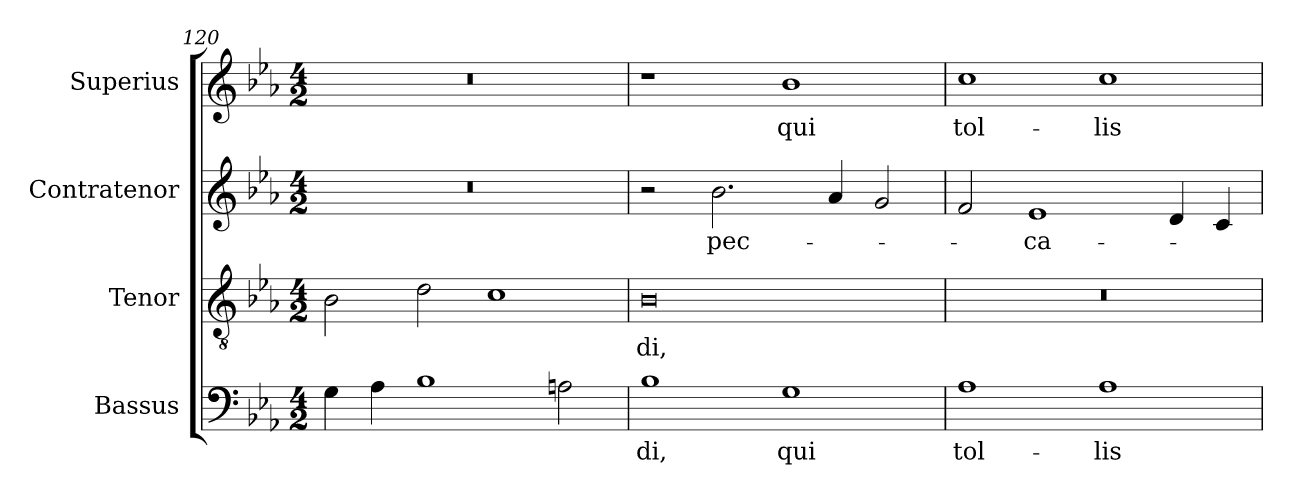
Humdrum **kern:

**kern	**text	**kern	**text	**kern	**text	**kern	**text
*part4	*part4	*part3	*part3	*part2	*part2	*part1	*part1
*staff4	*staff4	*staff3	*staff3	*staff2	*staff2	*staff1	*staff1
*I"Bassus	*	*I"Tenor	*	*I"Contratenor	*	*I"Superius	*
*I'B.	*	*I'T.	*	*	*	*	*
*clefF4	*	*clefGv2	*	*clefG2	*	*clefG2	*
*	*	*ITrd7c12	*	*ITrd7c12	*	*	*
*k[b-e-a-]	*	*k[b-e-a-]	*	*k[b-e-a-]	*	*k[b-e-a-]	*
*E-:	*	*E-:	*	*E-:	*	*E-:	*
*M4/2	*	*M4/2	*	*M4/2	*	*M4/2	*
=120	=120	=120	=120	=120	=120	=120	=120
!	!	!	!	!LO:N:vis=1	!	!LO:N:vis=1	!
4Gi\	.	2BB-i\	.	0r	.	0r	.
4A-i\	.	.	.	.	.	.	.
1B-i	.	2Di\	.	.	.	.	.
.	.	1Ci	.	.	.	.	.
2Ai\	.	.	.	.	.	.	.
=121	=121	=121	=121	=121	=121	=121	=121
!	!LO:LY:b:color=#000000	!	!	!	!	!	!
!	!	!	!LO:LY:b:color=#000000	!	!	!	!
1B-i	-di,	0BB-i	-di,	2r	.	1r	.
!	!	!	!	!	!LO:LY:b:color=#000000	!	!
.	.	.	.	2.B-i\	pec-	.	.
!	!LO:LY:b:color=#000000	!	!	!	!	!	!
!	!	!	!	!	!	!	!LO:LY:b:color=#000000
1Gi	qui	.	.	.	.	1b-i	qui
.	.	.	.	4A-i/	.	.	.
.	.	.	.	2Gi/	.	.	.
=122	=122	=122	=122	=122	=122	=122	=122
!	!LO:LY:b:color=#000000	!LO:N:vis=1	!	!	!	!	!
!	!	!	!	!	!	!	!LO:LY:b:color=#000000
1A-i	tol-	0r	.	2Fi/	.	1cci	tol-
!	!	!	!	!	!LO:LY:b:color=#000000	!	!
.	.	.	.	1E-i	-ca-	.	.
!	!LO:LY:b:color=#000000	!	!	!	!	!	!
!	!	!	!	!	!	!	!LO:LY:b:color=#000000
1A-i	-lis	.	.	.	.	1cci	-lis
.	.	.	.	4Di/	.	.	.
.	.	.	.	4Ci/	.	.	.
=	=	=	=	=	=	=	=
*-	*-	*-	*-	*-	*-	*-	*-
